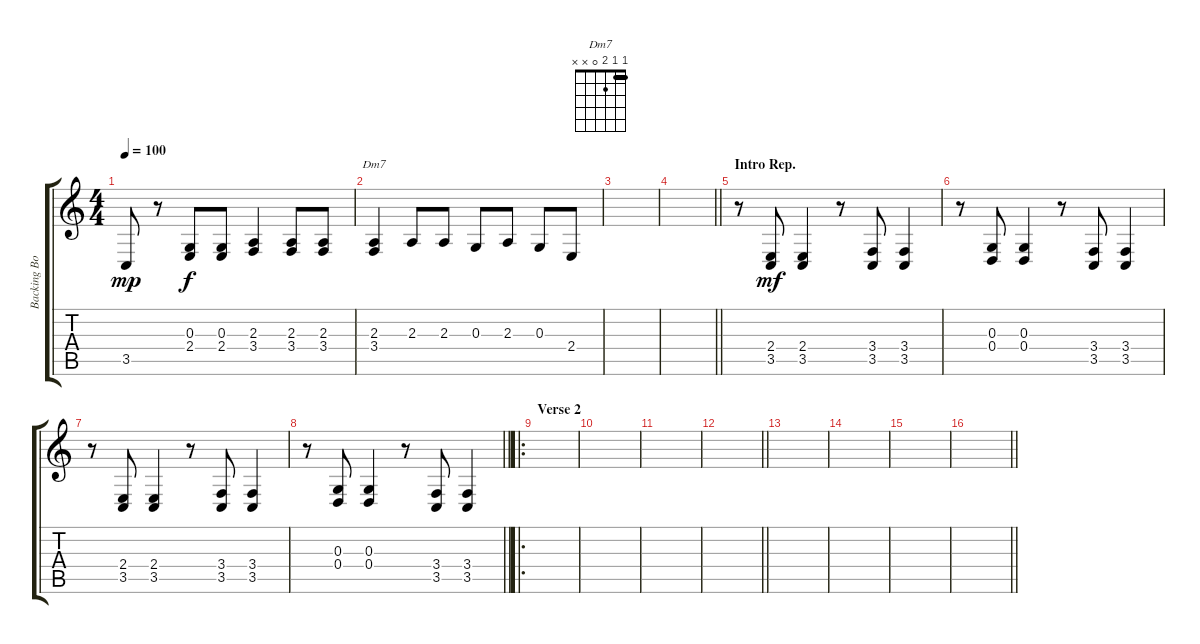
\track ("Backing Boys" "Backing Bo") {instrument oboe}
\staff {score tabs}
\tuning (E4 B3 G3 D3 A2 E2) {hide}
\chord ("Dm7" 1 1 2 0 x x) {barre 1}
\ts (4 4)
\tempo 100
\clef g2
\ks c
3.5.8{dy mp} r.8 (0.3 2.4).8{dy f} (0.3 2.4).8 (2.3 3.4).4 (2.3 3.4).8 (2.3 3.4).8 |
(2.3 3.4).4{ch "Dm7"} 2.3.8 2.3.8 0.3.8 2.3.8 0.3.8 2.4.8 |
|
\barLineRight lightlight
|
\section ("" "Intro Rep.")
r.8 (2.4 3.5).8{dy mf} (2.4 3.5).4 r.8 (3.4 3.5).8 (3.4 3.5).4 |
r.8 (0.3 0.4).8 (0.3 0.4).4 r.8 (3.4 3.5).8 (3.4 3.5).4 |
r.8 (2.4 3.5).8 (2.4 3.5).4 r.8 (3.4 3.5).8 (3.4 3.5).4 |
\barLineRight lightlight
r.8 (0.3 0.4).8 (0.3 0.4).4 r.8 (3.4 3.5).8 (3.4 3.5).4 |
\ro
\section ("" "Verse 2")
|
|
|
\barLineRight lightlight
|
|
|
|
\barLineRight lightlight
